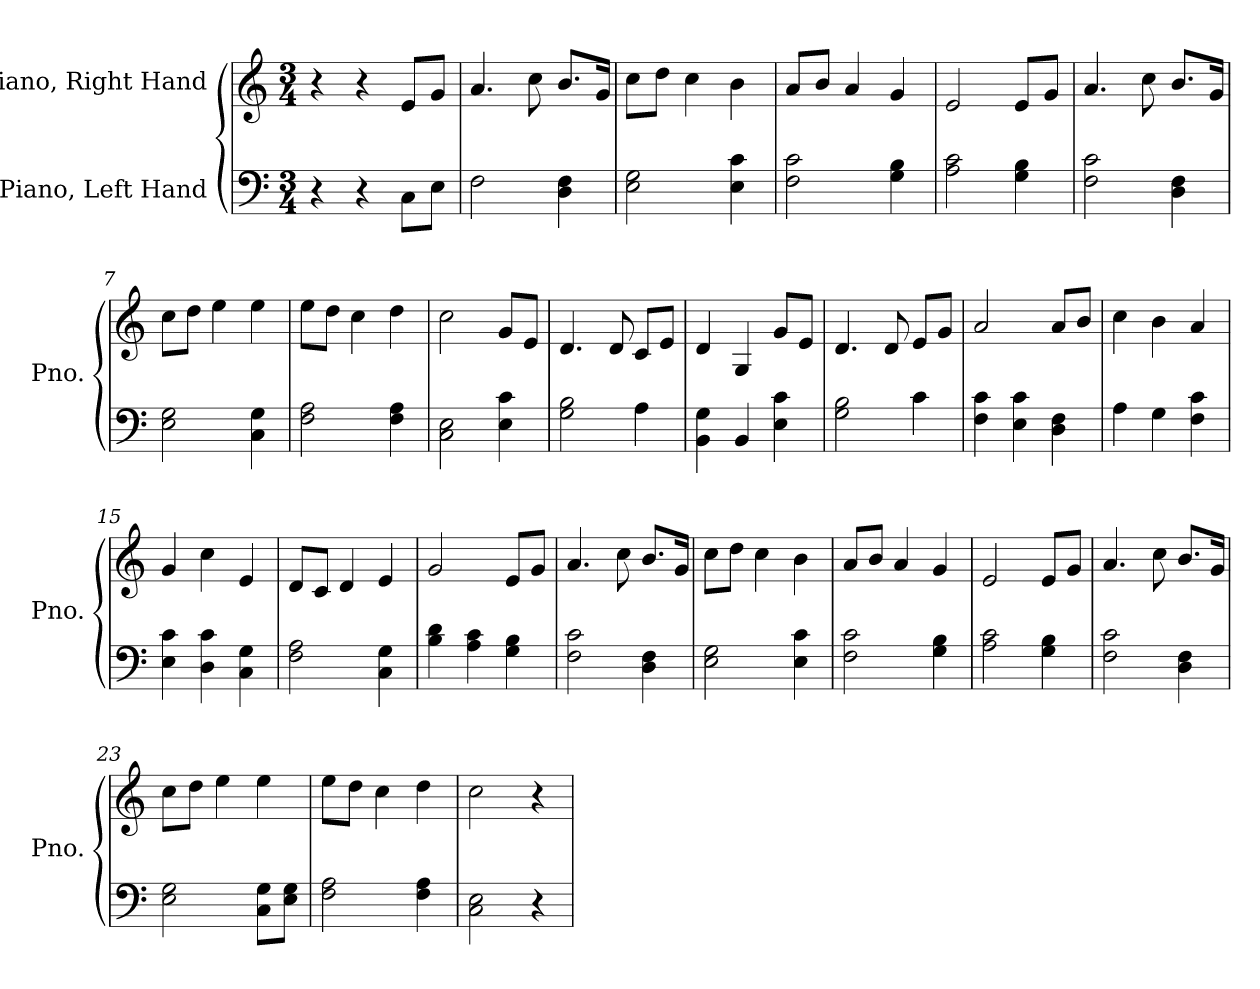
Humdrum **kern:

**kern	**kern
*part2	*part1
*staff2	*staff1
*I"Piano, Left Hand	*I"Piano, Right Hand
*I'Pno.	*I'Pno.
*clefF4	*clefG2
*k[]	*k[]
*M3/4	*M3/4
*MM100	*MM100
=1	=1
4r	4r
4r	4r
8C\L	8e/L
8E\J	8g/J
=2	=2
2F\	4.a/
.	8cc\
4D\ 4F\	8.b/L
.	16g/Jk
=3	=3
2E\ 2G\	8cc\L
.	8dd\J
.	4cc\
4E\ 4c\	4b\
=4	=4
2F\ 2c\	8a/L
.	8b/J
.	4a/
4G\ 4B\	4g/
=5	=5
2A\ 2c\	2e/
4G\ 4B\	8e/L
.	8g/J
=6	=6
2F\ 2c\	4.a/
.	8cc\
4D\ 4F\	8.b/L
.	16g/Jk
=7	=7
2E\ 2G\	8cc\L
.	8dd\J
.	4ee\
4C\ 4G\	4ee\
!!LO:LB:g=z
=8	=8
2F\ 2A\	8ee\L
.	8dd\J
.	4cc\
4F\ 4A\	4dd\
=9	=9
2C\ 2E\	2cc\
4E\ 4c\	8g/L
.	8e/J
=10	=10
2G\ 2B\	4.d/
.	8d/
4A\	8c/L
.	8e/J
=11	=11
4BB\ 4G\	4d/
4BB/	4G/
4E\ 4c\	8g/L
.	8e/J
=12	=12
2G\ 2B\	4.d/
.	8d/
4c\	8e/L
.	8g/J
=13	=13
4F\ 4c\	2a/
4E\ 4c\	.
4D\ 4F\	8a/L
.	8b/J
=14	=14
4A\	4cc\
4G\	4b\
4F\ 4c\	4a/
=15	=15
4E\ 4c\	4g/
4D\ 4c\	4cc\
4C\ 4G\	4e/
!!LO:LB:g=z
=16	=16
2F\ 2A\	8d/L
.	8c/J
.	4d/
4C\ 4G\	4e/
=17	=17
4B\ 4d\	2g/
4A\ 4c\	.
4G\ 4B\	8e/L
.	8g/J
=18	=18
2F\ 2c\	4.a/
.	8cc\
4D\ 4F\	8.b/L
.	16g/Jk
=19	=19
2E\ 2G\	8cc\L
.	8dd\J
.	4cc\
4E\ 4c\	4b\
=20	=20
2F\ 2c\	8a/L
.	8b/J
.	4a/
4G\ 4B\	4g/
=21	=21
2A\ 2c\	2e/
4G\ 4B\	8e/L
.	8g/J
=22	=22
2F\ 2c\	4.a/
.	8cc\
4D\ 4F\	8.b/L
.	16g/Jk
=23	=23
2E\ 2G\	8cc\L
.	8dd\J
.	4ee\
8C\ 8G\L	4ee\
8E\ 8G\J	.
!!LO:LB:g=z
=24	=24
2F\ 2A\	8ee\L
.	8dd\J
.	4cc\
4F\ 4A\	4dd\
=25	=25
2C\ 2E\	2cc\
4r	4r
=	=
*-	*-
